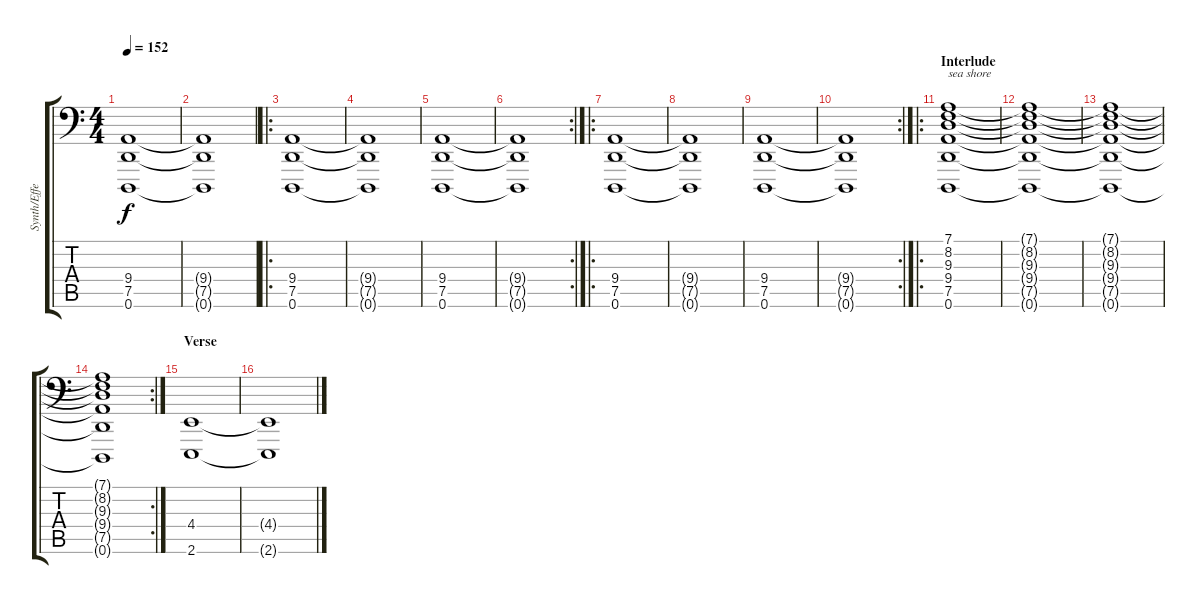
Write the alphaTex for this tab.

\track ("Synth/Effects" "Synth/Effe") {instrument stringensemble1}
\staff {score tabs}
\tuning (D3 A2 F2 C2 G1 D1) {hide}
\ts (4 4)
\tempo 152
\clef f4
\ks c
(9.4 7.5 0.6).1{dy f} |
(9.4{t} 7.5{t} 0.6{t}).1 |
\ro
(9.4 7.5 0.6).1 |
(9.4{t} 7.5{t} 0.6{t}).1 |
(9.4 7.5 0.6).1 |
\rc 2
(9.4{t} 7.5{t} 0.6{t}).1 |
\ro
(9.4 7.5 0.6).1 |
(9.4{t} 7.5{t} 0.6{t}).1 |
(9.4 7.5 0.6).1 |
\rc 2
(9.4{t} 7.5{t} 0.6{t}).1 |
\ro
\section ("" "Interlude")
(7.1 8.2 9.3 9.4 7.5 0.6).1{txt "sea shore" volume 14 instrument seashore} |
(7.1{t} 8.2{t} 9.3{t} 9.4{t} 7.5{t} 0.6{t}).1 |
(7.1{t} 8.2{t} 9.3{t} 9.4{t} 7.5{t} 0.6{t}).1 |
\rc 2
(7.1{t} 8.2{t} 9.3{t} 9.4{t} 7.5{t} 0.6{t}).1 |
\section ("" "Verse")
(4.4 2.6).1{volume 16 instrument stringensemble1} |
(4.4{t} 2.6{t}).1
